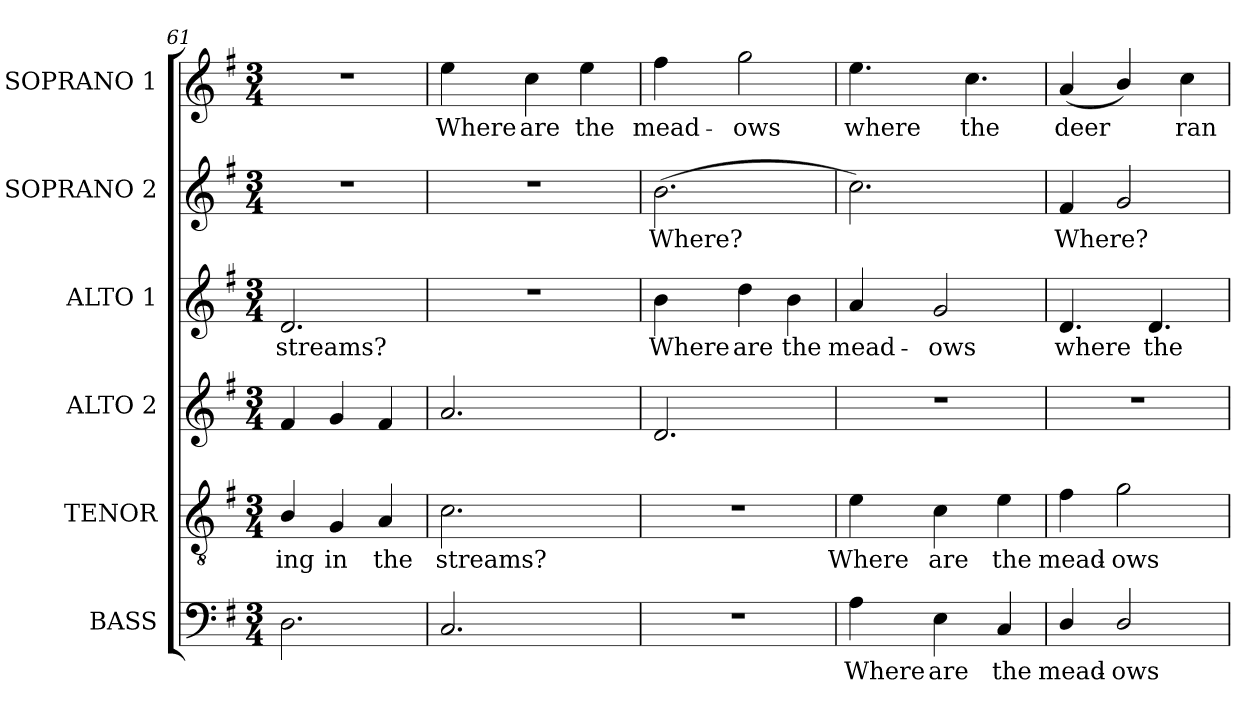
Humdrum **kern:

**kern	**text	**kern	**text	**kern	**kern	**text	**kern	**text	**kern	**text
*part6	*part6	*part5	*part5	*part4	*part3	*part3	*part2	*part2	*part1	*part1
*staff6	*staff6	*staff5	*staff5	*staff4	*staff3	*staff3	*staff2	*staff2	*staff1	*staff1
*I"BASS	*	*I"TENOR	*	*I"ALTO 2	*I"ALTO 1	*	*I"SOPRANO 2	*	*I"SOPRANO 1	*
*I'B.	*	*I'T.	*	*I'A.2	*I'A.1	*	*I'S.2	*	*I'S.1	*
*clefF4	*	*clefGv2	*	*clefG2	*clefG2	*	*clefG2	*	*clefG2	*
*	*	*ITrd7c12	*	*	*	*	*	*	*	*
*k[f#]	*	*k[f#]	*	*k[f#]	*k[f#]	*	*k[f#]	*	*k[f#]	*
*G:	*	*G:	*	*G:	*G:	*	*G:	*	*G:	*
*M3/4	*	*M3/4	*	*M3/4	*M3/4	*	*M3/4	*	*M3/4	*
=61	=61	=61	=61	=61	=61	=61	=61	=61	=61	=61
!	!	!	!LO:LY:b:color=#000000	!	!	!	!	!	!	!
!	!	!	!	!	!	!LO:LY:b:color=#000000	!LO:N:vis=1	!	!LO:N:vis=1	!
2.Di\	.	4BBi/	-ing	4f#i/	2.di/	streams?	2.r	.	2.r	.
!	!	!	!LO:LY:b:color=#000000	!	!	!	!	!	!	!
.	.	4GGi/	in	4gi/	.	.	.	.	.	.
!	!	!	!LO:LY:b:color=#000000	!	!	!	!	!	!	!
.	.	4AAi/	the	4f#i/	.	.	.	.	.	.
=62	=62	=62	=62	=62	=62	=62	=62	=62	=62	=62
!	!	!	!LO:LY:b:color=#000000	!	!LO:N:vis=1	!	!LO:N:vis=1	!	!	!
!	!	!	!	!	!	!	!	!	!	!LO:LY:b:color=#000000
2.Ci/	.	2.Ci\	streams?	2.ai/	2.r	.	2.r	.	4eei\	Where
!	!	!	!	!	!	!	!	!	!	!LO:LY:b:color=#000000
.	.	.	.	.	.	.	.	.	4cci\	are
!	!	!	!	!	!	!	!	!	!	!LO:LY:b:color=#000000
.	.	.	.	.	.	.	.	.	4eei\	the
!!LO:LB:g=z
=63	=63	=63	=63	=63	=63	=63	=63	=63	=63	=63
!LO:N:vis=1	!	!LO:N:vis=1	!	!	!	!	!	!	!	!
!	!	!	!	!	!	!LO:LY:b:color=#000000	!	!	!	!
!	!	!	!	!	!	!	!	!LO:LY:b:color=#000000	!	!
!	!	!	!	!	!	!	!	!	!	!LO:LY:b:color=#000000
2.r	.	2.r	.	2.di/	4bi\	Where	(2.bi\	Where?	4ff#i\	mead-
!	!	!	!	!	!	!LO:LY:b:color=#000000	!	!	!	!
!	!	!	!	!	!	!	!	!	!	!LO:LY:b:color=#000000
.	.	.	.	.	4ddi\	are	.	.	2ggi\	-ows
!	!	!	!	!	!	!LO:LY:b:color=#000000	!	!	!	!
.	.	.	.	.	4bi\	the	.	.	.	.
=64	=64	=64	=64	=64	=64	=64	=64	=64	=64	=64
!	!LO:LY:b:color=#000000	!	!	!	!	!	!	!	!	!
!	!	!	!LO:LY:b:color=#000000	!LO:N:vis=1	!	!	!	!	!	!
!	!	!	!	!	!	!LO:LY:b:color=#000000	!	!	!	!
!	!	!	!	!	!	!	!	!	!	!LO:LY:b:color=#000000
4Ai\	Where	4Ei\	Where	2.r	4ai/	mead-	2.cci\)	.	4.eei\	where
!	!LO:LY:b:color=#000000	!	!	!	!	!	!	!	!	!
!	!	!	!LO:LY:b:color=#000000	!	!	!	!	!	!	!
!	!	!	!	!	!	!LO:LY:b:color=#000000	!	!	!	!
4Ei\	are	4Ci\	are	.	2gi/	-ows	.	.	.	.
!	!	!	!	!	!	!	!	!	!	!LO:LY:b:color=#000000
.	.	.	.	.	.	.	.	.	4.cci\	the
!	!LO:LY:b:color=#000000	!	!	!	!	!	!	!	!	!
!	!	!	!LO:LY:b:color=#000000	!	!	!	!	!	!	!
4Ci/	the	4Ei\	the	.	.	.	.	.	.	.
=65	=65	=65	=65	=65	=65	=65	=65	=65	=65	=65
!	!LO:LY:b:color=#000000	!	!	!	!	!	!	!	!	!
!	!	!	!LO:LY:b:color=#000000	!LO:N:vis=1	!	!	!	!	!	!
!	!	!	!	!	!	!LO:LY:b:color=#000000	!	!	!	!
!	!	!	!	!	!	!	!	!LO:LY:b:color=#000000	!	!
!	!	!	!	!	!	!	!	!	!	!LO:LY:b:color=#000000
4Di/	mead-	4F#i\	mead-	2.r	4.di/	where	4f#i/	Where?	(4ai/	deer
!	!LO:LY:b:color=#000000	!	!	!	!	!	!	!	!	!
!	!	!	!LO:LY:b:color=#000000	!	!	!	!	!	!	!
2Di/	-ows	2Gi\	-ows	.	.	.	2gi/	.	4bi/)	.
!	!	!	!	!	!	!LO:LY:b:color=#000000	!	!	!	!
.	.	.	.	.	4.di/	the	.	.	.	.
!	!	!	!	!	!	!	!	!	!	!LO:LY:b:color=#000000
.	.	.	.	.	.	.	.	.	4cci\	ran
=	=	=	=	=	=	=	=	=	=	=
*-	*-	*-	*-	*-	*-	*-	*-	*-	*-	*-
